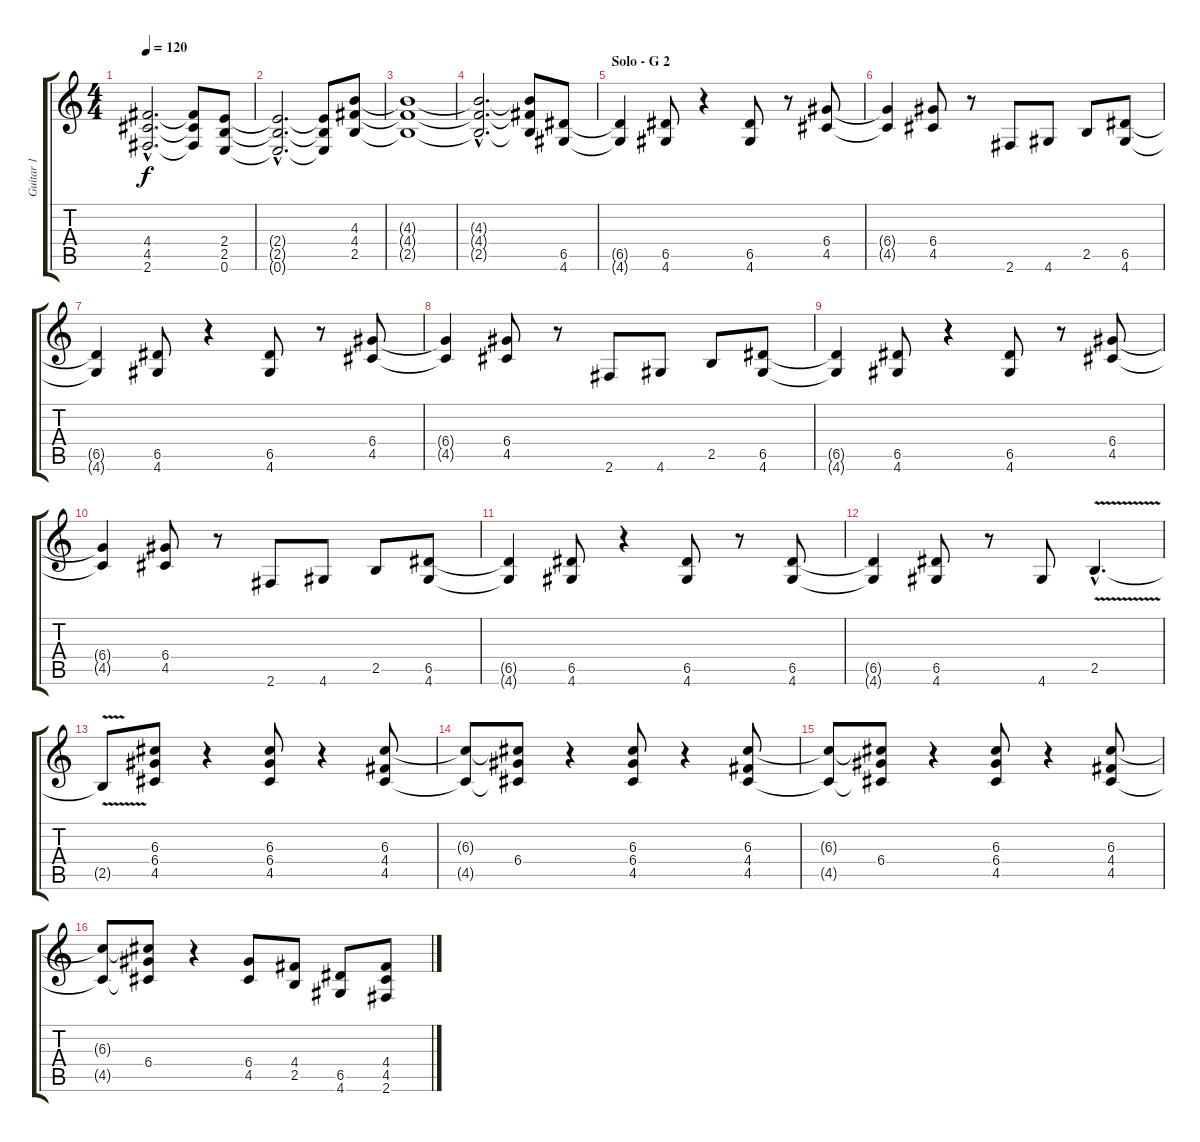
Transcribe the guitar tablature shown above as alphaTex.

\track ("Guitar 1" "Guitar 1") {instrument distortionguitar}
\staff {score tabs}
\tuning (E4 B3 G3 D3 A2 E2) {hide}
\ts (4 4)
\tempo 120
\clef g2
\ks c
(4.4{hac t} 4.5{hac t} 2.6{hac t}).2{d dy f} (4.4{t} 4.5{t} 2.6{t}).8 (2.4 2.5 0.6).8 |
(2.4{hac t} 2.5{hac t} 0.6{hac t}).2{d} (2.4{t} 2.5{t} 0.6{t}).8 (4.3 4.4 2.5).8 |
(4.3{t} 4.4{t} 2.5{t}).1 |
(4.3{hac t} 4.4{hac t} 2.5{hac t}).2{d} (4.3{t} 4.4{t} 2.5{t}).8 (6.5 4.6).8 |
\section ("" "Solo - G 2")
(6.5{t} 4.6{t}).4 (6.5 4.6).8 r.4 (6.5 4.6).8 r.8 (6.4 4.5).8 |
(6.4{t} 4.5{t}).4 (6.4 4.5).8 r.8 2.6.8 4.6.8 2.5.8 (6.5 4.6).8 |
(6.5{t} 4.6{t}).4 (6.5 4.6).8 r.4 (6.5 4.6).8 r.8 (6.4 4.5).8 |
(6.4{t} 4.5{t}).4 (6.4 4.5).8 r.8 2.6.8 4.6.8 2.5.8 (6.5 4.6).8 |
(6.5{t} 4.6{t}).4 (6.5 4.6).8 r.4 (6.5 4.6).8 r.8 (6.4 4.5).8 |
(6.4{t} 4.5{t}).4 (6.4 4.5).8 r.8 2.6.8 4.6.8 2.5.8 (6.5 4.6).8 |
(6.5{t} 4.6{t}).4 (6.5 4.6).8 r.4 (6.5 4.6).8 r.8 (6.5 4.6).8 |
(6.5{t} 4.6{t}).4 (6.5 4.6).8 r.8 4.6.8 2.5{v hac}.4{d} |
2.5{t}.8 (6.3 6.4 4.5).8 r.4 (6.3 6.4 4.5).8 r.4 (6.3 4.4 4.5).8 |
(6.3{t} 4.5{t}).8 (6.3{t} 6.4 4.5{t}).8 r.4 (6.3 6.4 4.5).8 r.4 (6.3 4.4 4.5).8 |
(6.3{t} 4.5{t}).8 (6.3{t} 6.4 4.5{t}).8 r.4 (6.3 6.4 4.5).8 r.4 (6.3 4.4 4.5).8 |
(6.3{t} 4.5{t}).8 (6.3{t} 6.4 4.5{t}).8 r.4 (6.4 4.5).8 (4.4 2.5).8 (6.5 4.6).8 (4.4 4.5 2.6).8
